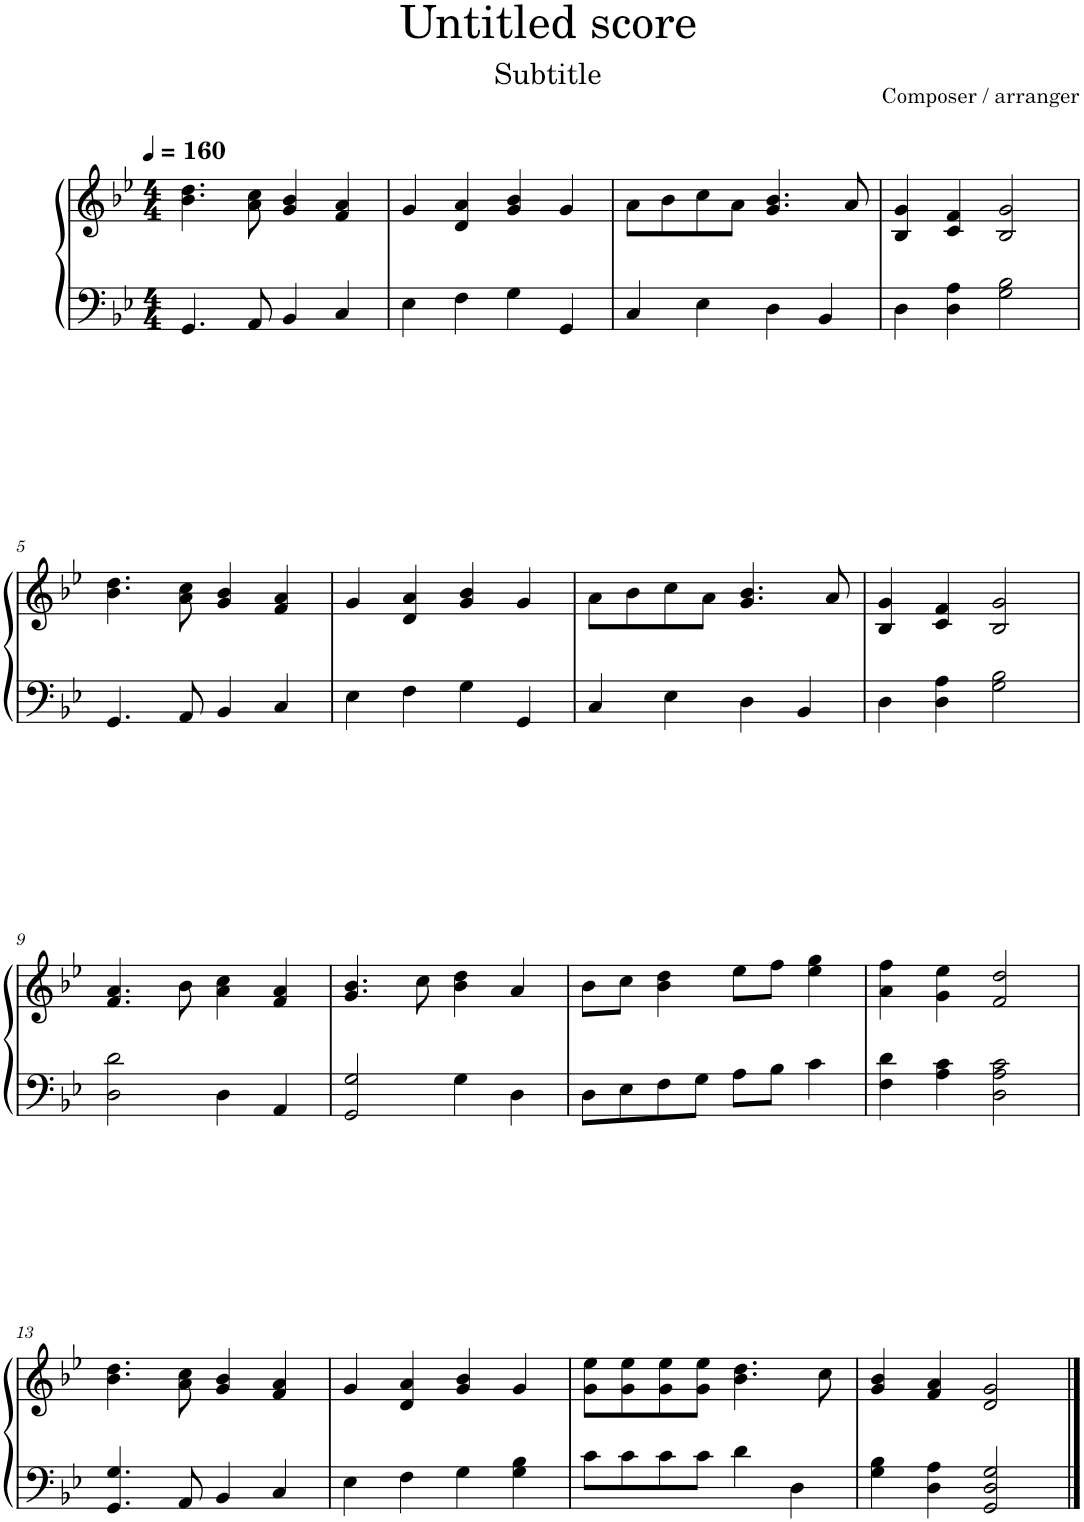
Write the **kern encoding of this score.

**kern	**kern
*part1	*part1
*staff2	*staff1
*I"Piano	*
*I'Pno.	*
*clefF4	*clefG2
*k[b-e-]	*k[b-e-]
*M4/4	*M4/4
*MM160	*MM160
=1	=1
4.GG/	4.b-\ 4.dd\
8AA/	8a\ 8cc\
4BB-/	4g/ 4b-/
4C/	4f/ 4a/
=2	=2
4E-\	4g/
4F\	4d/ 4a/
4G\	4g/ 4b-/
4GG/	4g/
=3	=3
4C/	8a\L
.	8b-\
4E-\	8cc\
.	8a\J
4D\	4.g/ 4.b-/
4BB-/	.
.	8a/
=4	=4
4D\	4B-/ 4g/
4D\ 4A\	4c/ 4f/
2G\ 2B-\	2B-/ 2g/
!!LO:LB:g=z
=5	=5
4.GG/	4.b-\ 4.dd\
8AA/	8a\ 8cc\
4BB-/	4g/ 4b-/
4C/	4f/ 4a/
=6	=6
4E-\	4g/
4F\	4d/ 4a/
4G\	4g/ 4b-/
4GG/	4g/
=7	=7
4C/	8a\L
.	8b-\
4E-\	8cc\
.	8a\J
4D\	4.g/ 4.b-/
4BB-/	.
.	8a/
=8	=8
4D\	4B-/ 4g/
4D\ 4A\	4c/ 4f/
2G\ 2B-\	2B-/ 2g/
!!LO:LB:g=z
=9	=9
2D\ 2d\	4.f/ 4.a/
.	8b-\
4D\	4a\ 4cc\
4AA/	4f/ 4a/
=10	=10
2GG/ 2G/	4.g/ 4.b-/
.	8cc\
4G\	4b-\ 4dd\
4D\	4a/
=11	=11
8D\L	8b-\L
8E-\	8cc\J
8F\	4b-\ 4dd\
8G\J	.
8A\L	8ee-\L
8B-\J	8ff\J
4c\	4ee-\ 4gg\
=12	=12
4F\ 4d\	4a\ 4ff\
4A\ 4c\	4g\ 4ee-\
2D\ 2A\ 2c\	2f/ 2dd/
!!LO:LB:g=z
=13	=13
4.GG/ 4.G/	4.b-\ 4.dd\
8AA/	8a\ 8cc\
4BB-/	4g/ 4b-/
4C/	4f/ 4a/
=14	=14
4E-\	4g/
4F\	4d/ 4a/
4G\	4g/ 4b-/
4G\ 4B-\	4g/
=15	=15
8c\L	8g\ 8ee-\L
8c\	8g\ 8ee-\
8c\	8g\ 8ee-\
8c\J	8g\ 8ee-\J
4d\	4.b-\ 4.dd\
4D\	.
.	8cc\
=16	=16
4G\ 4B-\	4g/ 4b-/
4D\ 4A\	4f/ 4a/
2GG/ 2D/ 2G/	2d/ 2g/
==	==
*-	*-
